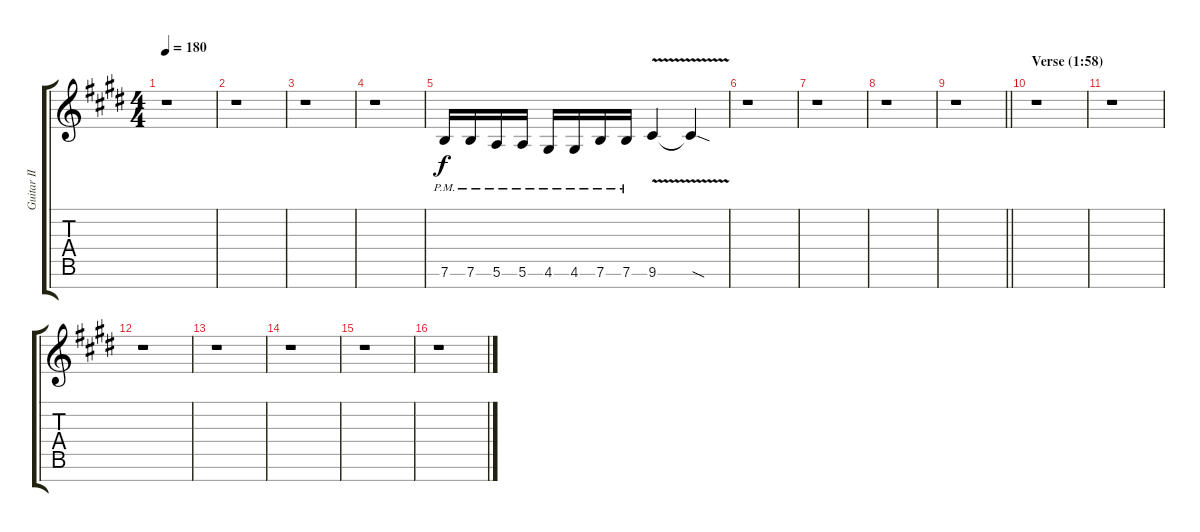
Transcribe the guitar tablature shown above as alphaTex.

\track ("Guitar II" "Guitar II") {instrument distortionguitar}
\staff {score tabs}
\tuning (E4 B3 G3 D3 A2 E2 B1) {hide}
\ts (4 4)
\tempo 180
\clef g2
\ks c#minor
r.1{dy f} |
r.1 |
r.1 |
r.1 |
7.6{pm}.16 7.6{pm}.16 5.6{pm}.16 5.6{pm}.16 4.6{pm}.16 4.6{pm}.16 7.6{pm}.16 7.6{pm}.16 9.6{v}.4 9.6{sod t}.4 |
r.1 |
r.1 |
r.1 |
\barLineRight lightlight
r.1 |
\section ("" "Verse (1:58)")
r.1 |
r.1 |
r.1 |
r.1 |
r.1 |
r.1 |
r.1
